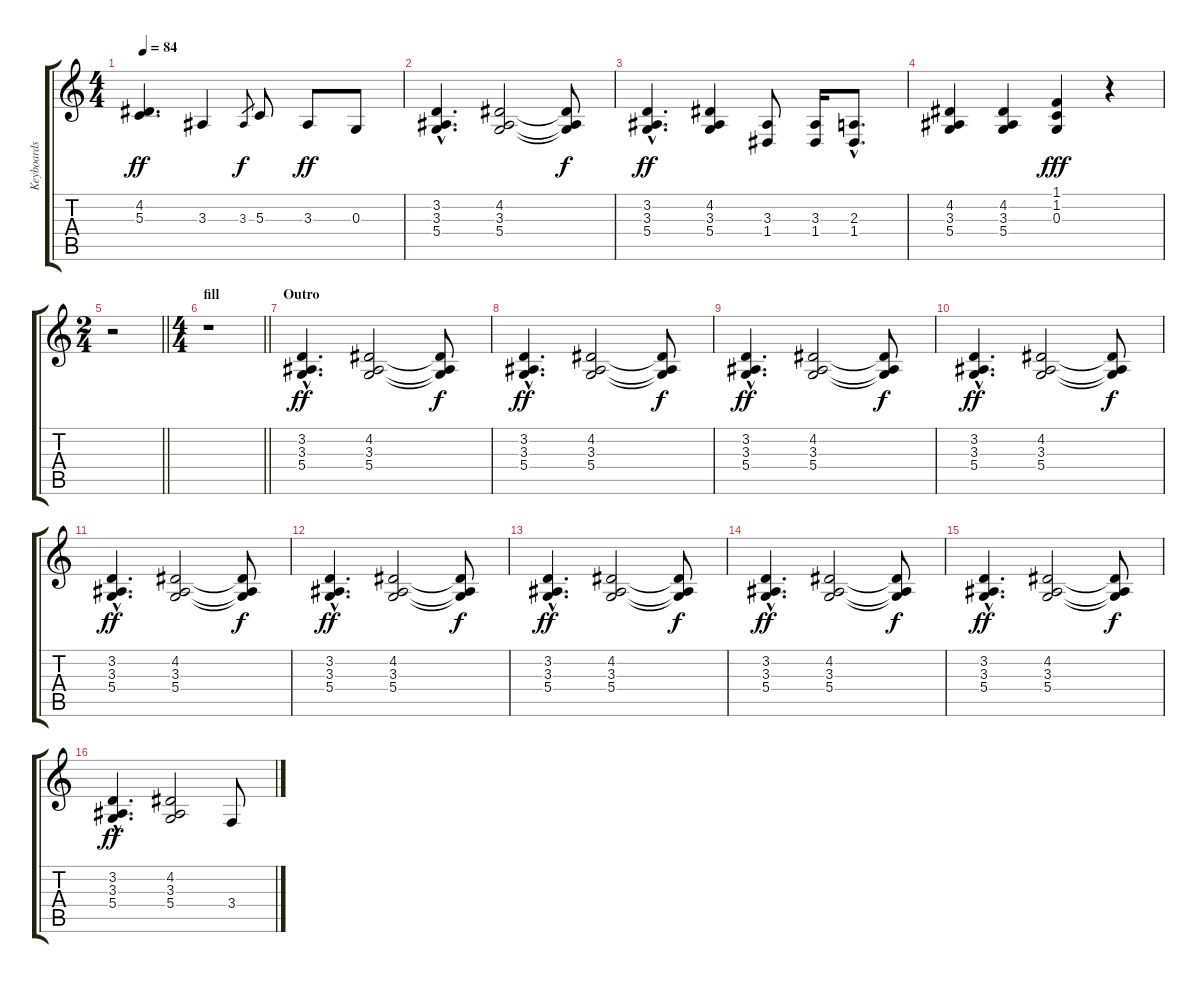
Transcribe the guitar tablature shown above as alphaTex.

\track ("Keyboards R. (Ian Anderson)" "Keyboards ") {instrument pad7halo}
\staff {score tabs}
\tuning (E4 B3 G3 D3 A2 E2) {hide}
\ts (4 4)
\tempo 84
\clef g2
\ks c
(4.2 5.3).4{d dy ff} 3.3.4 3.3.8{gr dy f} 5.3.8 3.3.8{dy ff} 0.3.8 |
(3.2{hac} 3.3{hac} 5.4{hac}).4{d} (4.2 3.3 5.4).2 (4.2{t} 3.3{t} 5.4{t}).8{dy f} |
(3.2{hac} 3.3{hac} 5.4{hac}).4{d dy ff} (4.2 3.3 5.4).4 (3.3 1.4).8 (3.3 1.4).16 (2.3{hac} 1.4{hac}).8{d} |
(4.2 3.3 5.4).4 (4.2 3.3 5.4).4 (1.1 1.2 0.3).4{dy fff} r.4 |
\ts (2 4)
\barLineRight lightlight
r.2 |
\ts (4 4)
\section ("" "fill")
\barLineRight lightlight
r.1 |
\section ("" "Outro")
(3.2{hac} 3.3{hac} 5.4{hac}).4{d dy ff} (4.2 3.3 5.4).2 (4.2{t} 3.3{t} 5.4{t}).8{dy f} |
(3.2{hac} 3.3{hac} 5.4{hac}).4{d dy ff} (4.2 3.3 5.4).2 (4.2{t} 3.3{t} 5.4{t}).8{dy f} |
(3.2{hac} 3.3{hac} 5.4{hac}).4{d dy ff} (4.2 3.3 5.4).2 (4.2{t} 3.3{t} 5.4{t}).8{dy f} |
(3.2{hac} 3.3{hac} 5.4{hac}).4{d dy ff} (4.2 3.3 5.4).2 (4.2{t} 3.3{t} 5.4{t}).8{dy f} |
(3.2{hac} 3.3{hac} 5.4{hac}).4{d dy ff} (4.2 3.3 5.4).2 (4.2{t} 3.3{t} 5.4{t}).8{dy f} |
(3.2{hac} 3.3{hac} 5.4{hac}).4{d dy ff} (4.2 3.3 5.4).2 (4.2{t} 3.3{t} 5.4{t}).8{dy f} |
(3.2{hac} 3.3{hac} 5.4{hac}).4{d dy ff} (4.2 3.3 5.4).2 (4.2{t} 3.3{t} 5.4{t}).8{dy f} |
(3.2{hac} 3.3{hac} 5.4{hac}).4{d dy ff} (4.2 3.3 5.4).2 (4.2{t} 3.3{t} 5.4{t}).8{dy f} |
(3.2{hac} 3.3{hac} 5.4{hac}).4{d dy ff} (4.2 3.3 5.4).2 (4.2{t} 3.3{t} 5.4{t}).8{dy f} |
(3.2{hac} 3.3{hac} 5.4{hac}).4{d dy ff} (4.2 3.3 5.4).2 3.4.8
